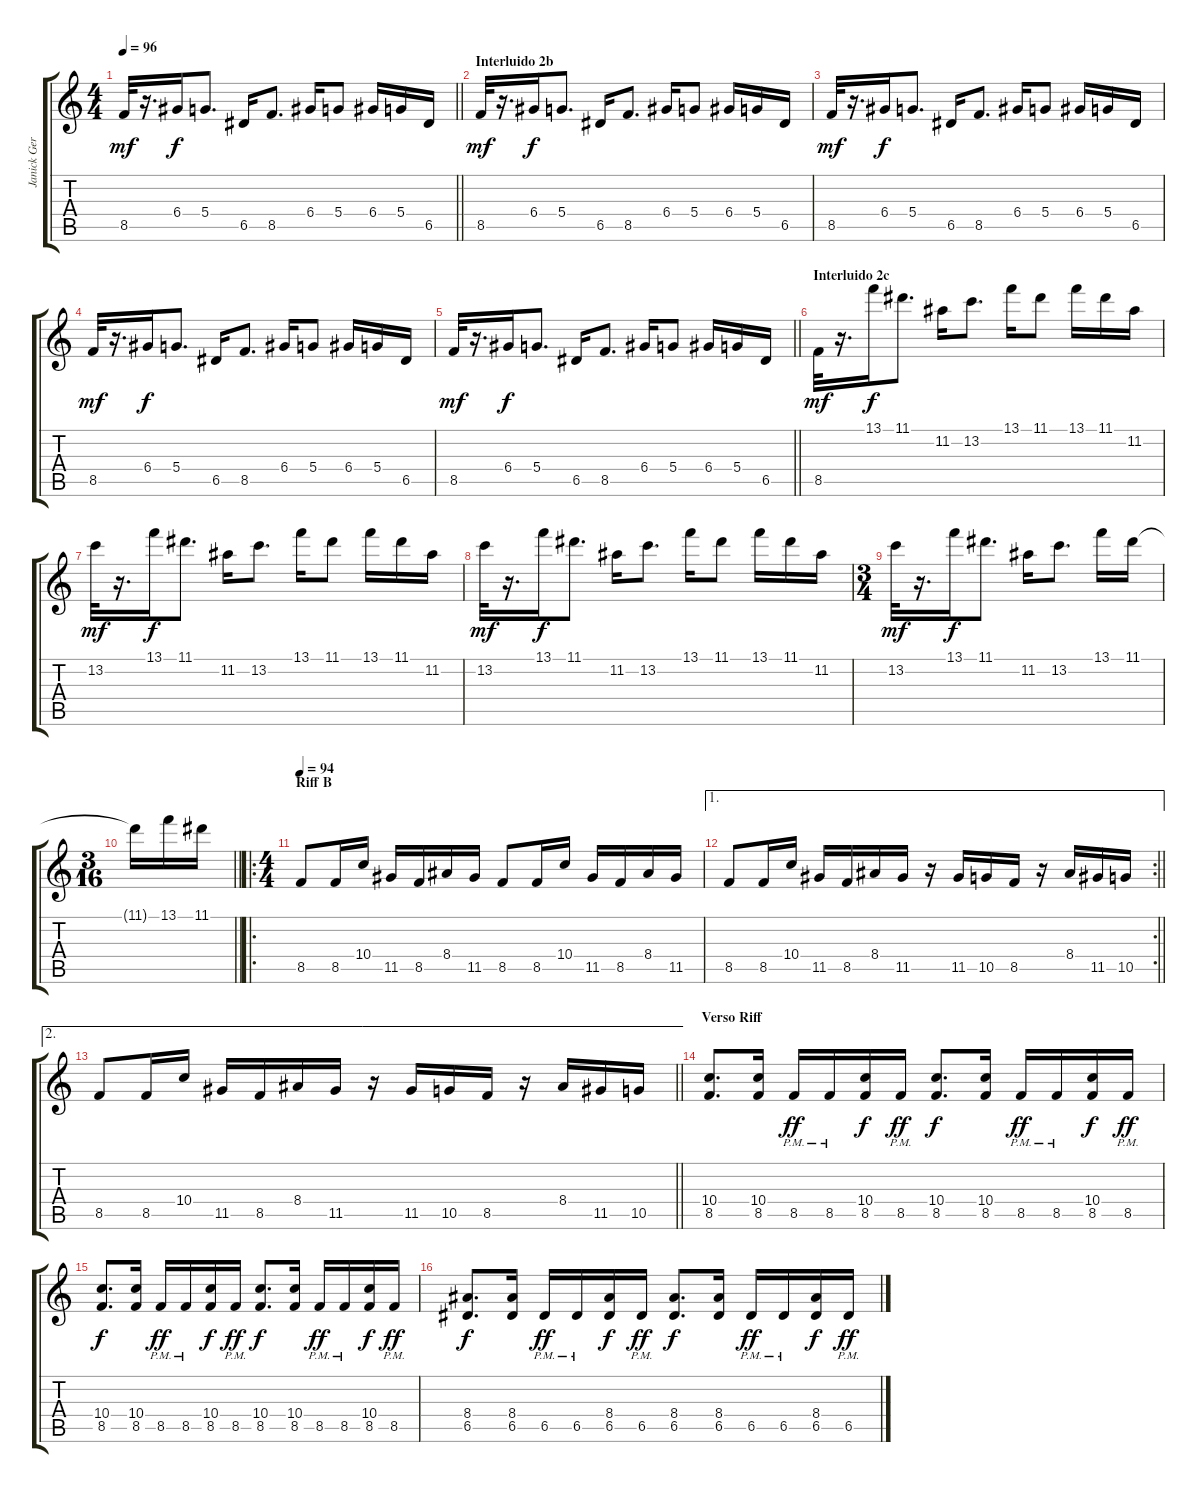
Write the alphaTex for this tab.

\track ("Janick Gers" "Janick Ger") {instrument distortionguitar}
\staff {score tabs}
\tuning (E4 B3 G3 D3 A2 E2) {hide}
\ts (4 4)
\tempo 96
\clef g2
\barLineRight lightlight
\ks c
8.5.32{dy mf} r.16{d} 6.4.16{dy f} 5.4.8{d} 6.5.16 8.5.8{d} 6.4.16 5.4.8 6.4.16 5.4.16 6.5.16 |
\section ("" "Interluido 2b")
8.5.32{dy mf} r.16{d} 6.4.16{dy f} 5.4.8{d} 6.5.16 8.5.8{d} 6.4.16 5.4.8 6.4.16 5.4.16 6.5.16 |
8.5.32{dy mf} r.16{d} 6.4.16{dy f} 5.4.8{d} 6.5.16 8.5.8{d} 6.4.16 5.4.8 6.4.16 5.4.16 6.5.16 |
8.5.32{dy mf} r.16{d} 6.4.16{dy f} 5.4.8{d} 6.5.16 8.5.8{d} 6.4.16 5.4.8 6.4.16 5.4.16 6.5.16 |
\barLineRight lightlight
8.5.32{dy mf} r.16{d} 6.4.16{dy f} 5.4.8{d} 6.5.16 8.5.8{d} 6.4.16 5.4.8 6.4.16 5.4.16 6.5.16 |
\section ("" "Interluido 2c")
8.5.32{dy mf} r.16{d} 13.1.16{dy f} 11.1.8{d} 11.2.16 13.2.8{d} 13.1.16 11.1.8 13.1.16 11.1.16 11.2.16 |
13.2.32{dy mf} r.16{d} 13.1.16{dy f} 11.1.8{d} 11.2.16 13.2.8{d} 13.1.16 11.1.8 13.1.16 11.1.16 11.2.16 |
13.2.32{dy mf} r.16{d} 13.1.16{dy f} 11.1.8{d} 11.2.16 13.2.8{d} 13.1.16 11.1.8 13.1.16 11.1.16 11.2.16 |
\ts (3 4)
13.2.32{dy mf} r.16{d} 13.1.16{dy f} 11.1.8{d} 11.2.16 13.2.8{d} 13.1.16 11.1.16 |
\ts (3 16)
\barLineRight lightlight
11.1{t}.16 13.1.16 11.1.16 |
\ro
\ts (4 4)
\section ("" "Riff B")
\tempo 94
8.5.8 8.5.16 10.4.16 11.5.16 8.5.16 8.4.16 11.5.16 8.5.8 8.5.16 10.4.16 11.5.16 8.5.16 8.4.16 11.5.16 |
\ae 1
\rc 2
\barLineRight lightlight
8.5.8 8.5.16 10.4.16 11.5.16 8.5.16 8.4.16 11.5.16 r.16 11.5.16 10.5.16 8.5.16 r.16 8.4.16 11.5.16 10.5.16 |
\ae 2
\barLineRight lightlight
8.5.8 8.5.16 10.4.16 11.5.16 8.5.16 8.4.16 11.5.16 r.16 11.5.16 10.5.16 8.5.16 r.16 8.4.16 11.5.16 10.5.16 |
\section ("" "Verso Riff")
(10.4 8.5).8{d} (10.4 8.5).16 8.5{pm}.16{dy ff} 8.5{pm}.16 (10.4 8.5).16{dy f} 8.5{pm}.16{dy ff} (10.4 8.5).8{d dy f} (10.4 8.5).16 8.5{pm}.16{dy ff} 8.5{pm}.16 (10.4 8.5).16{dy f} 8.5{pm}.16{dy ff} |
(10.4 8.5).8{d dy f} (10.4 8.5).16 8.5{pm}.16{dy ff} 8.5{pm}.16 (10.4 8.5).16{dy f} 8.5{pm}.16{dy ff} (10.4 8.5).8{d dy f} (10.4 8.5).16 8.5{pm}.16{dy ff} 8.5{pm}.16 (10.4 8.5).16{dy f} 8.5{pm}.16{dy ff} |
(8.4 6.5).8{d dy f} (8.4 6.5).16 6.5{pm}.16{dy ff} 6.5{pm}.16 (8.4 6.5).16{dy f} 6.5{pm}.16{dy ff} (8.4 6.5).8{d dy f} (8.4 6.5).16 6.5{pm}.16{dy ff} 6.5{pm}.16 (8.4 6.5).16{dy f} 6.5{pm}.16{dy ff}
